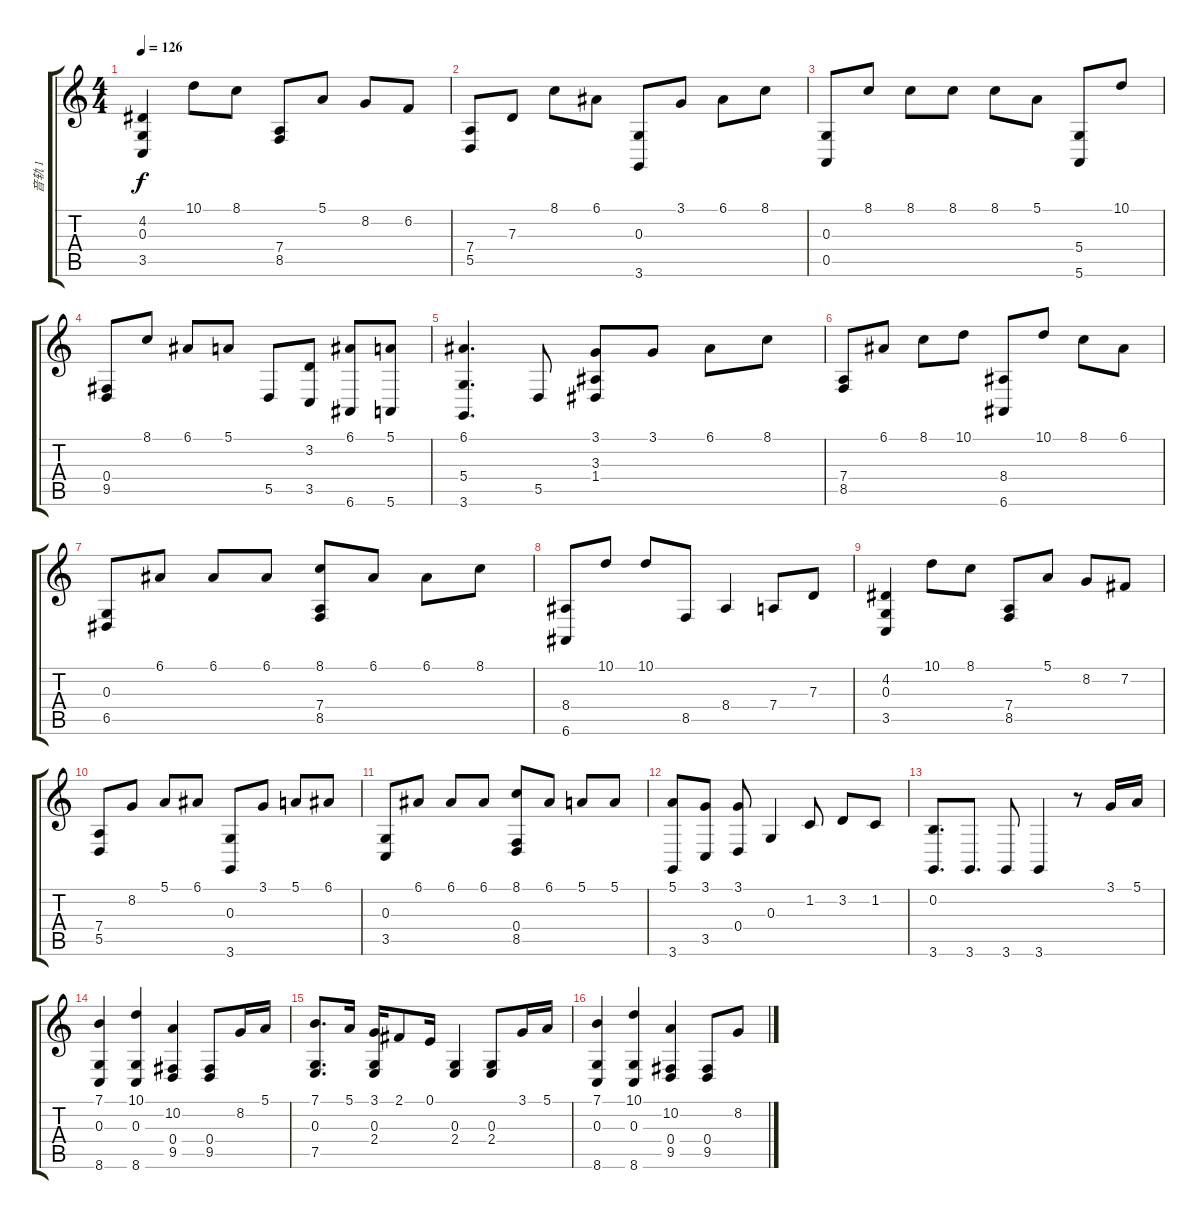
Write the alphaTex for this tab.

\track ("音轨 1" "音轨 1") {instrument acousticgrandpiano}
\staff {score tabs}
\tuning (E4 B3 G3 D3 A2 E2) {hide}
\ts (4 4)
\tempo 126
\clef g2
\ks c
(4.2 0.3 3.5).4{dy f} 10.1.8 8.1.8 (7.4 8.5).8 5.1.8 8.2.8 6.2.8 |
(7.4 5.5).8 7.3.8 8.1.8 6.1.8 (0.3 3.6).8 3.1.8 6.1.8 8.1.8 |
(0.3 0.5).8 8.1.8 8.1.8 8.1.8 8.1.8 5.1.8 (5.4 5.6).8 10.1.8 |
(0.4 9.5).8 8.1.8 6.1.8 5.1.8 5.5.8 (3.2 3.5).8 (6.1 6.6).8 (5.1 5.6).8 |
(6.1 5.4 3.6).4{d} 5.5.8 (3.1 3.3 1.4).8 3.1.8 6.1.8 8.1.8 |
(7.4 8.5).8 6.1.8 8.1.8 10.1.8 (8.4 6.6).8 10.1.8 8.1.8 6.1.8 |
(0.3 6.5).8 6.1.8 6.1.8 6.1.8 (8.1 7.4 8.5).8 6.1.8 6.1.8 8.1.8 |
(8.4 6.6).8 10.1.8 10.1.8 8.5.8 8.4.4 7.4.8 7.3.8 |
(4.2 0.3 3.5).4 10.1.8 8.1.8 (7.4 8.5).8 5.1.8 8.2.8 7.2.8 |
(7.4 5.5).8 8.2.8 5.1.8 6.1.8 (0.3 3.6).8 3.1.8 5.1.8 6.1.8 |
(0.3 3.5).8 6.1.8 6.1.8 6.1.8 (8.1 0.4 8.5).8 6.1.8 5.1.8 5.1.8 |
(5.1 3.6).8 (3.1 3.5).8 (3.1 0.4).8 0.3.4 1.2.8 3.2.8 1.2.8 |
(0.2 3.6).8{d} 3.6.8{d} 3.6.8 3.6.4 r.8 3.1.16 5.1.16 |
(7.1 0.3 8.6).4 (10.1 0.3 8.6).4 (10.2 0.4 9.5).4 (0.4 9.5).8 8.2.16 5.1.16 |
(7.1 0.3 7.5).8{d} 5.1.16 (3.1 0.3 2.4).16 2.1.8 0.1.16 (0.3 2.4).4 (0.3 2.4).8 3.1.16 5.1.16 |
(7.1 0.3 8.6).4 (10.1 0.3 8.6).4 (10.2 0.4 9.5).4 (0.4 9.5).8 8.2.8
